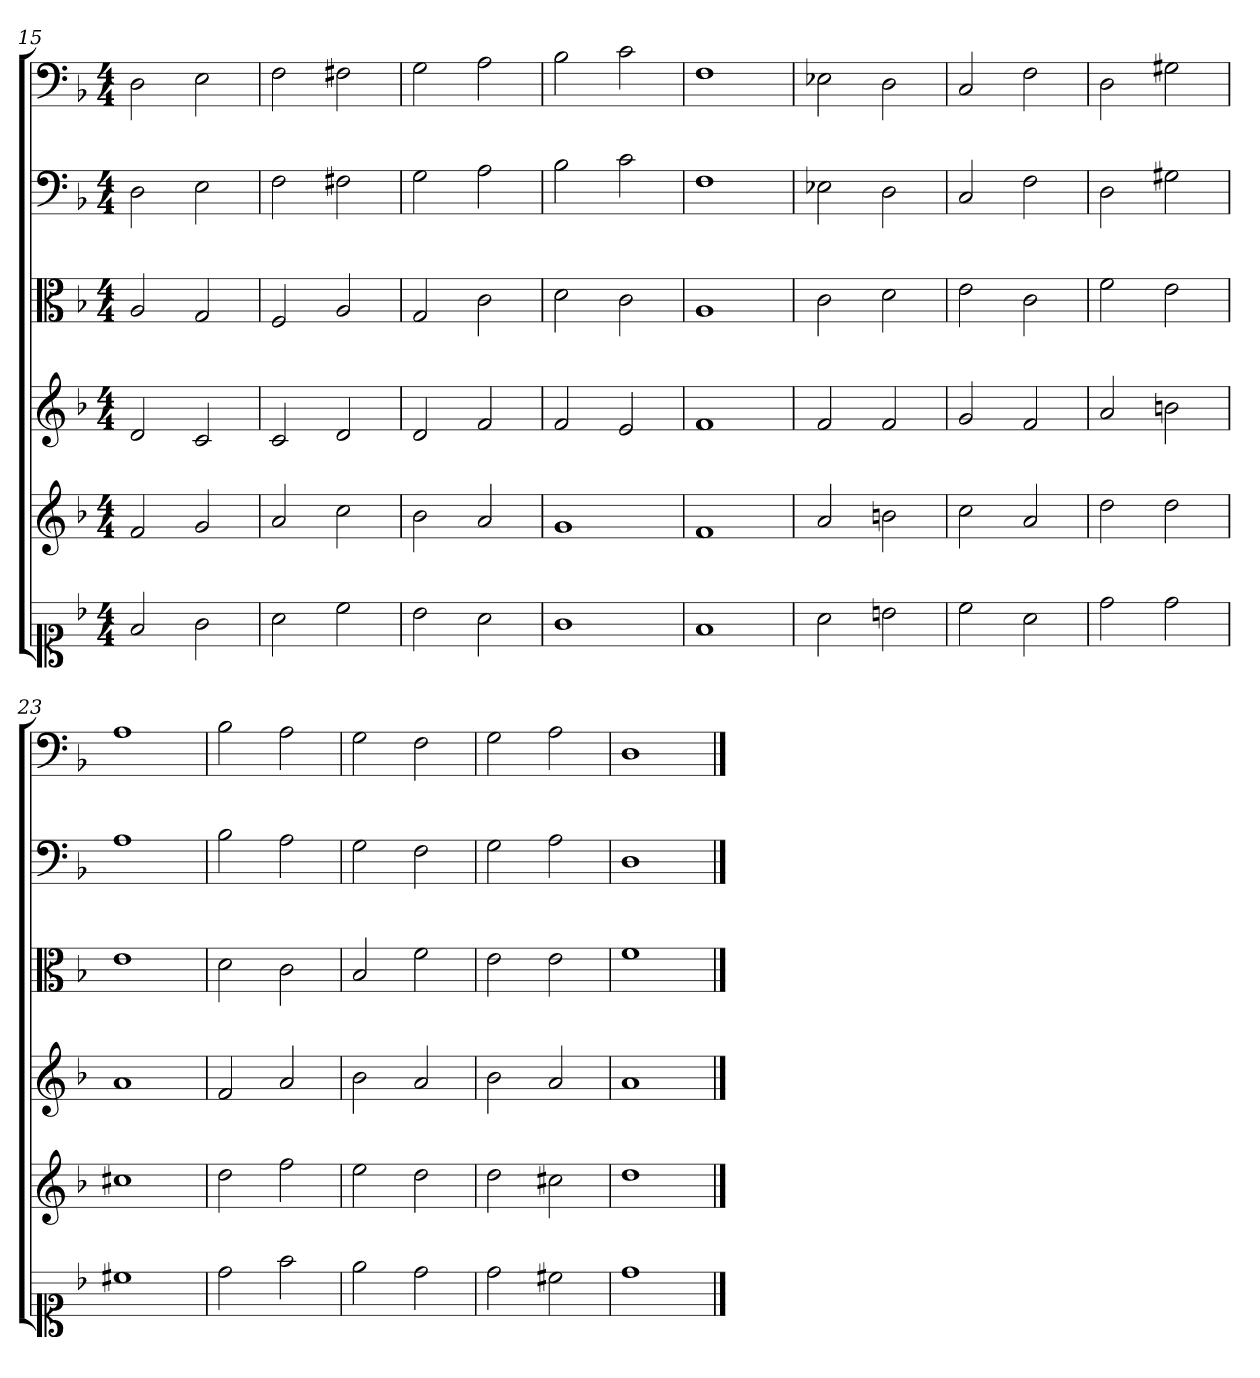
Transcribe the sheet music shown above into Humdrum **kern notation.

**kern	**kern	**kern	**kern	**kern	**kern
*part6	*part5	*part4	*part3	*part2	*part1
*staff6	*staff5	*staff4	*staff3	*staff2	*staff1
*clefC1	*	*	*clefC3	*clefF4	*clefF4
*k[b-]	*k[b-]	*k[b-]	*k[b-]	*k[b-]	*k[b-]
*d:	*d:	*d:	*d:	*d:	*d:
*M4/4	*M4/4	*M4/4	*M4/4	*M4/4	*M4/4
=15	=15	=15	=15	=15	=15
2f	2f	2d	2A	2D	2D
2g	2g	2c	2G	2E	2E
=16	=16	=16	=16	=16	=16
2a	2a	2c	2F	2F	2F
2cc	2cc	2d	2A	2F#X	2F#X
=17	=17	=17	=17	=17	=17
2b-	2b-	2d	2G	2G	2G
2a	2a	2f	2c	2A	2A
=18	=18	=18	=18	=18	=18
1g	1g	2f	2d	2B-	2B-
.	.	2e	2c	2c	2c
=19	=19	=19	=19	=19	=19
1f	1f	1f	1A	1F	1F
=20	=20	=20	=20	=20	=20
2a	2a	2f	2c	2E-X	2E-X
2bn	2bn	2f	2d	2D	2D
=21	=21	=21	=21	=21	=21
2cc	2cc	2g	2e	2C	2C
2a	2a	2f	2c	2F	2F
=22	=22	=22	=22	=22	=22
2dd	2dd	2a	2f	2D	2D
2dd	2dd	2bn	2e	2G#X	2G#X
=23	=23	=23	=23	=23	=23
1cc#X	1cc#X	1a	1e	1A	1A
=24	=24	=24	=24	=24	=24
2dd	2dd	2f	2d	2B-	2B-
2ff	2ff	2a	2c	2A	2A
=25	=25	=25	=25	=25	=25
2ee	2ee	2b-	2B-	2G	2G
2dd	2dd	2a	2f	2F	2F
=26	=26	=26	=26	=26	=26
2dd	2dd	2b-	2e	2G	2G
2cc#X	2cc#X	2a	2e	2A	2A
=27	=27	=27	=27	=27	=27
1dd	1dd	1a	1f	1D	1D
==	==	==	==	==	==
*-	*-	*-	*-	*-	*-
